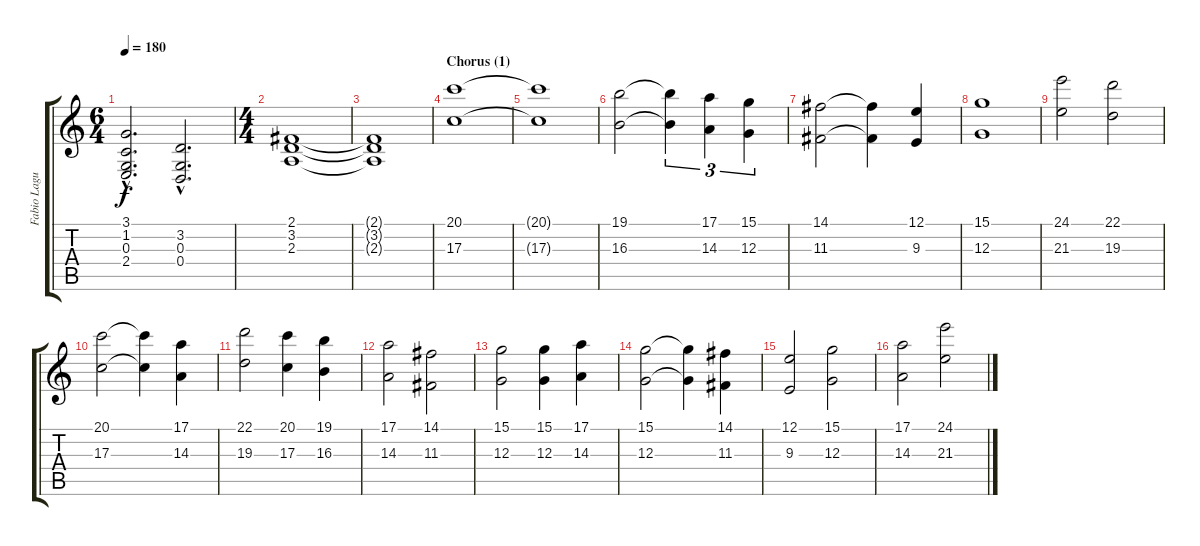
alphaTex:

\track ("Fabio Laguna" "Fabio Lagu") {instrument violin}
\staff {score tabs}
\tuning (E4 B3 G3 D3 A2 D2) {hide}
\ts (6 4)
\tempo 180
\clef g2
\ks c
(3.1{hac} 1.2{hac} 0.3{hac} 2.4{hac}).2{d dy f} (3.2{hac} 0.3{hac} 0.4{hac}).2{d} |
\ts (4 4)
(2.1 3.2 2.3).1 |
(2.1{t} 3.2{t} 2.3{t}).1 |
\section ("" "Chorus (1)")
(20.1 17.3).1{volume 11 instrument stringensemble1} |
(20.1{t} 17.3{t}).1 |
(19.1 16.3).2 (19.1{t} 16.3{t}).4{tu (3 2)} (17.1 14.3).4{tu (3 2)} (15.1 12.3).4{tu (3 2)} |
(14.1 11.3).2 (14.1{t} 11.3{t}).4 (12.1 9.3).4 |
(15.1 12.3).1 |
(24.1 21.3).2 (22.1 19.3).2 |
(20.1 17.3).2 (20.1{t} 17.3{t}).4 (17.1 14.3).4 |
(22.1 19.3).2 (20.1 17.3).4 (19.1 16.3).4 |
(17.1 14.3).2 (14.1 11.3).2 |
(15.1 12.3).2 (15.1 12.3).4 (17.1 14.3).4 |
(15.1 12.3).2 (15.1{t} 12.3{t}).4 (14.1 11.3).4 |
(12.1 9.3).2 (15.1 12.3).2 |
(17.1 14.3).2 (24.1 21.3).2
